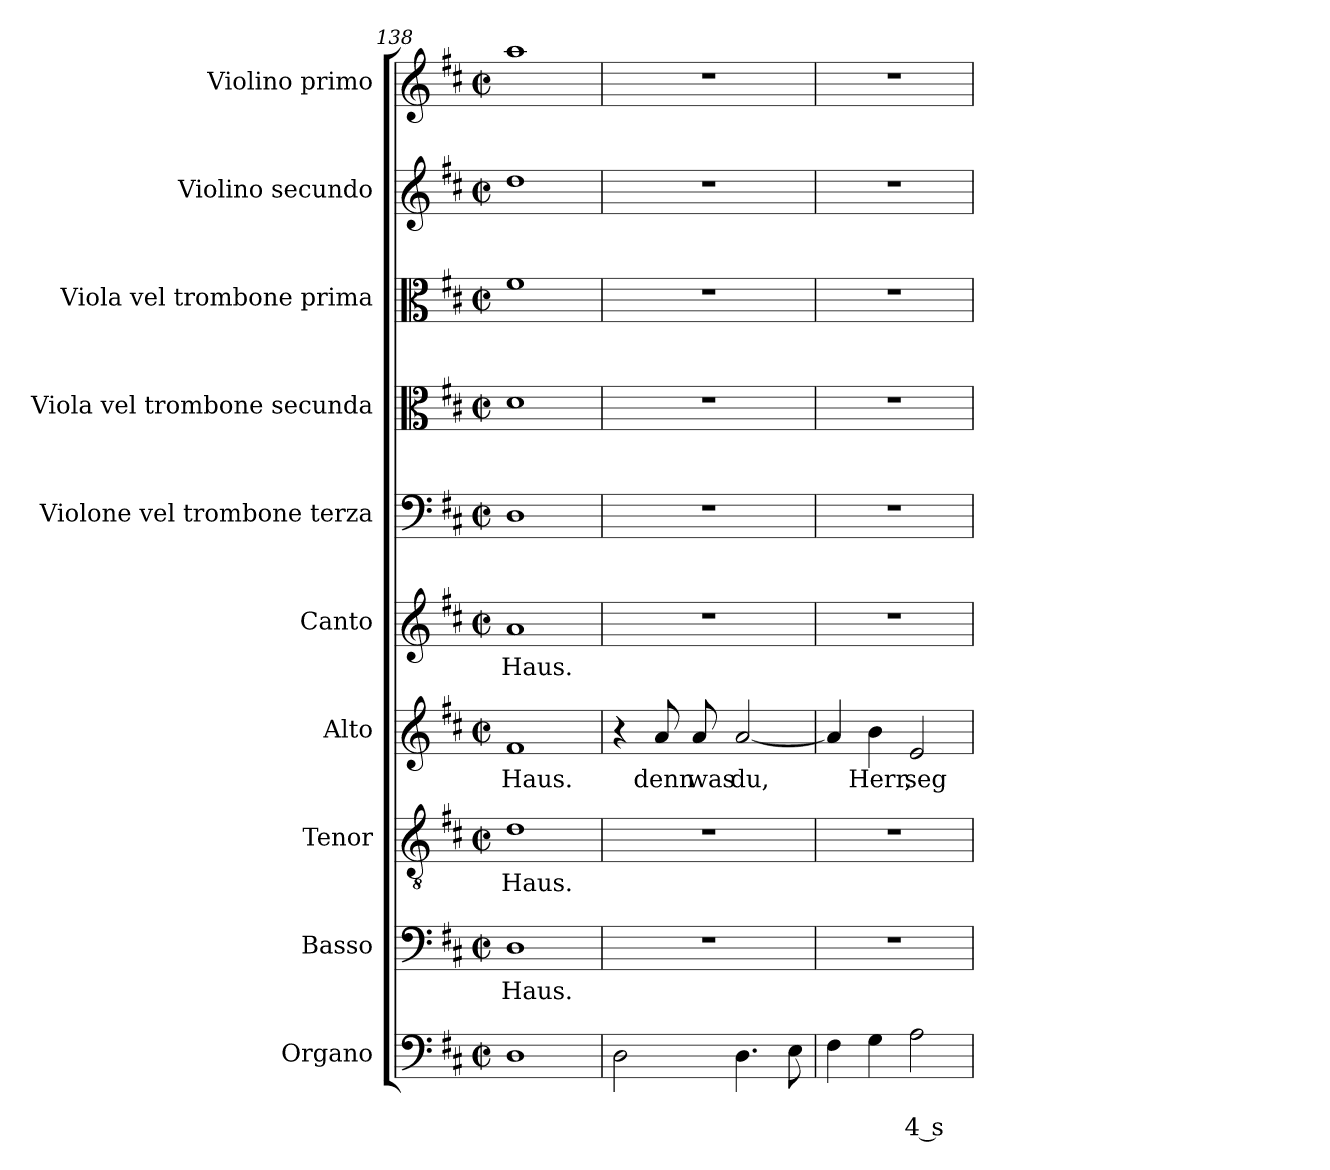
**kern	**text	**text	**kern	**text	**kern	**text	**kern	**text	**kern	**text	**kern	**kern	**kern	**kern	**kern
*part10	*part10	*part10	*part9	*part9	*part8	*part8	*part7	*part7	*part6	*part6	*part5	*part4	*part3	*part2	*part1
*staff10	*staff10	*staff10	*staff9	*staff9	*staff8	*staff8	*staff7	*staff7	*staff6	*staff6	*staff5	*staff4	*staff3	*staff2	*staff1
*I"Organo	*	*	*I"Basso	*	*I"Tenor	*	*I"Alto	*	*I"Canto	*	*I"Violone vel trombone  terza	*I"Viola vel trombone secunda	*I"Viola vel trombone prima	*I"Violino secundo	*I"Violino primo
*	*	*	*I'B	*	*I'T	*	*I'A	*	*I'C	*	*I'Vn	*I'Va2	*I'Va1	*I'Vi2	*I'Vi1
*clefF4	*	*	*clefF4	*	*clefGv2	*	*clefG2	*	*clefG2	*	*clefF4	*clefC3	*clefC3	*clefG2	*clefG2
*k[f#c#]	*	*	*k[f#c#]	*	*k[f#c#]	*	*k[f#c#]	*	*k[f#c#]	*	*k[f#c#]	*k[f#c#]	*k[f#c#]	*k[f#c#]	*k[f#c#]
*D:	*	*	*D:	*	*D:	*	*D:	*	*D:	*	*D:	*D:	*D:	*D:	*D:
*M2/2	*	*	*M2/2	*	*M2/2	*	*M2/2	*	*M2/2	*	*M2/2	*M2/2	*M2/2	*M2/2	*M2/2
*met(c|)	*	*	*met(c|)	*	*met(c|)	*	*met(c|)	*	*met(c|)	*	*met(c|)	*met(c|)	*met(c|)	*met(c|)	*met(c|)
=138	=138	=138	=138	=138	=138	=138	=138	=138	=138	=138	=138	=138	=138	=138	=138
!	!	!	!	!LO:LY:b	!	!	!	!	!	!	!	!	!	!	!
!	!	!	!	!	!	!LO:LY:b	!	!	!	!	!	!	!	!	!
!	!	!	!	!	!	!	!	!LO:LY:b	!	!	!	!	!	!	!
!	!	!	!	!	!	!	!	!	!	!LO:LY:b	!	!	!	!	!
1D	.	.	1D	Haus.	1d	Haus.	1f#	Haus.	1a	Haus.	1D	1d	1f#	1dd	1aa
=139	=139	=139	=139	=139	=139	=139	=139	=139	=139	=139	=139	=139	=139	=139	=139
2D\	.	.	1r	.	1r	.	4r	.	1r	.	1r	1r	1r	1r	1r
!	!	!	!	!	!	!	!	!LO:LY:b	!	!	!	!	!	!	!
.	.	.	.	.	.	.	8a/	denn	.	.	.	.	.	.	.
!	!	!	!	!	!	!	!	!LO:LY:b	!	!	!	!	!	!	!
.	.	.	.	.	.	.	8a/	was	.	.	.	.	.	.	.
!	!	!	!	!	!	!	!	!LO:LY:b	!	!	!	!	!	!	!
4.D\	.	.	.	.	.	.	[2a/	du,	.	.	.	.	.	.	.
8E\	.	.	.	.	.	.	.	.	.	.	.	.	.	.	.
=140	=140	=140	=140	=140	=140	=140	=140	=140	=140	=140	=140	=140	=140	=140	=140
4F#\	.	.	1r	.	1r	.	4a/]	.	1r	.	1r	1r	1r	1r	1r
!	!	!	!	!	!	!	!	!LO:LY:b	!	!	!	!	!	!	!
4G\	.	.	.	.	.	.	4b\	Herr,	.	.	.	.	.	.	.
!	!	!LO:LY:b	!	!	!	!	!	!	!	!	!	!	!	!	!
!	!	!	!	!	!	!	!	!LO:LY:b	!	!	!	!	!	!	!
2A\	.	4 s	.	.	.	.	2e/	seg-	.	.	.	.	.	.	.
=	=	=	=	=	=	=	=	=	=	=	=	=	=	=	=
*-	*-	*-	*-	*-	*-	*-	*-	*-	*-	*-	*-	*-	*-	*-	*-
